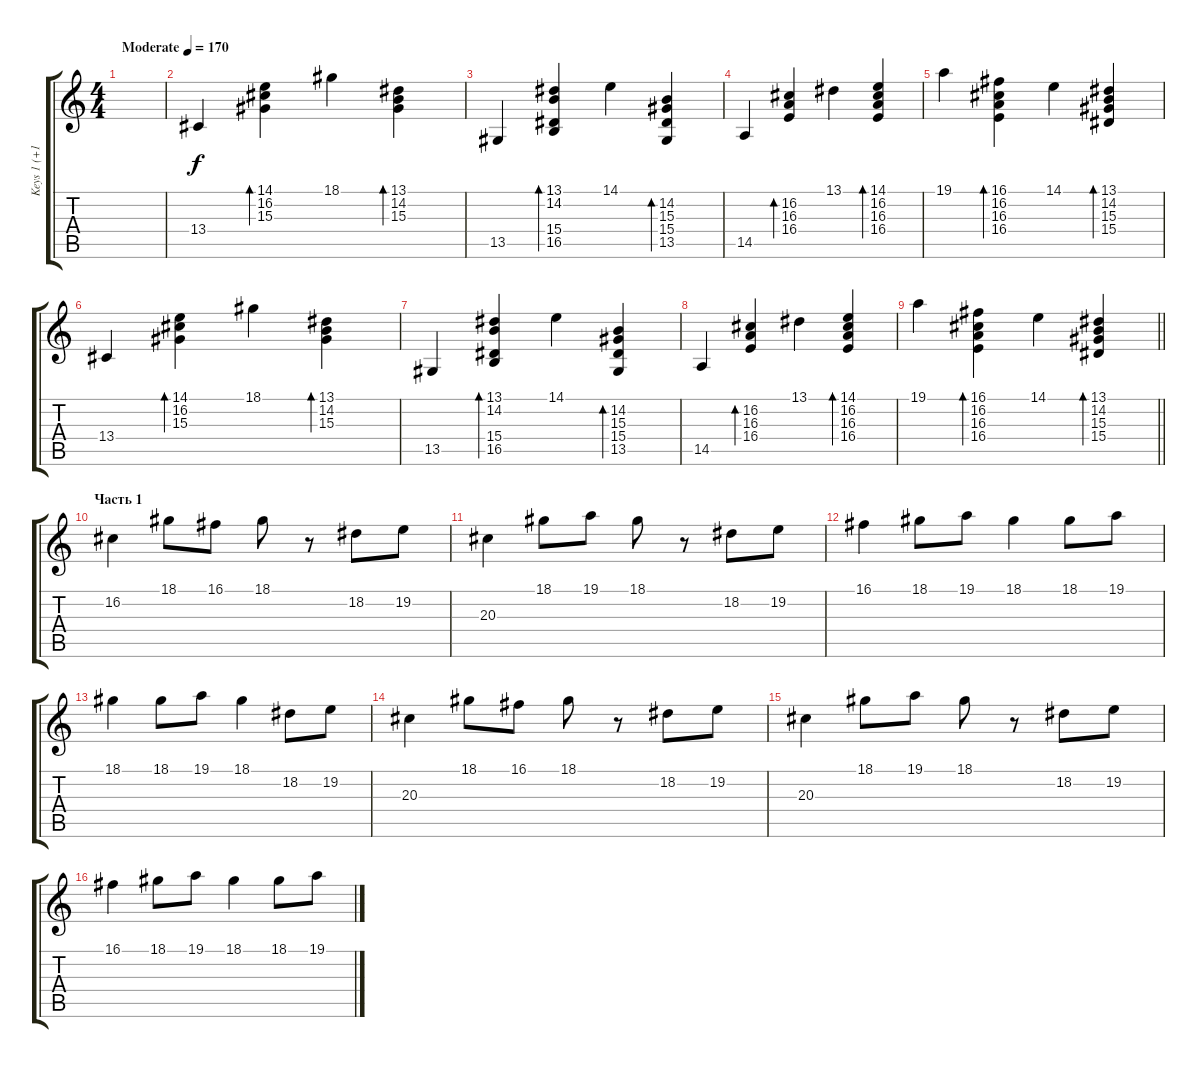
\track ("Keys 1 (+1 okt)" "Keys 1 (+1") {instrument fx1rain}
\staff {score tabs}
\tuning (D4 A3 F3 C3 G2 D2) {hide}
\ts (4 4)
\tempo (170 "Moderate")
\clef g2
\ks c
|
13.4.4 (14.1 16.2 15.3).4{bd 60} 18.1.4 (13.1 14.2 15.3).4{bd 60} |
13.5.4 (13.1 14.2 15.4 16.5).4{bd 60} 14.1.4 (14.2 15.3 15.4 13.5).4{bd 60} |
14.5.4 (16.2 16.3 16.4).4{bd 60} 13.1.4 (14.1 16.2 16.3 16.4).4{bd 60} |
19.1.4 (16.1 16.2 16.3 16.4).4{bd 60} 14.1.4 (13.1 14.2 15.3 15.4).4{bd 60} |
13.4.4 (14.1 16.2 15.3).4{bd 60} 18.1.4 (13.1 14.2 15.3).4{bd 60} |
13.5.4 (13.1 14.2 15.4 16.5).4{bd 60} 14.1.4 (14.2 15.3 15.4 13.5).4{bd 60} |
14.5.4 (16.2 16.3 16.4).4{bd 60} 13.1.4 (14.1 16.2 16.3 16.4).4{bd 60} |
\barLineRight lightlight
19.1.4 (16.1 16.2 16.3 16.4).4{bd 60} 14.1.4 (13.1 14.2 15.3 15.4).4{bd 60} |
\section ("" "Часть 1")
16.2.4 18.1.8 16.1.8 18.1.8 r.8 18.2.8 19.2.8 |
20.3.4 18.1.8 19.1.8 18.1.8 r.8 18.2.8 19.2.8 |
16.1.4 18.1.8 19.1.8 18.1.4 18.1.8 19.1.8 |
18.1.4 18.1.8 19.1.8 18.1.4 18.2.8 19.2.8 |
20.3.4 18.1.8 16.1.8 18.1.8 r.8 18.2.8 19.2.8 |
20.3.4 18.1.8 19.1.8 18.1.8 r.8 18.2.8 19.2.8 |
16.1.4 18.1.8 19.1.8 18.1.4 18.1.8 19.1.8
